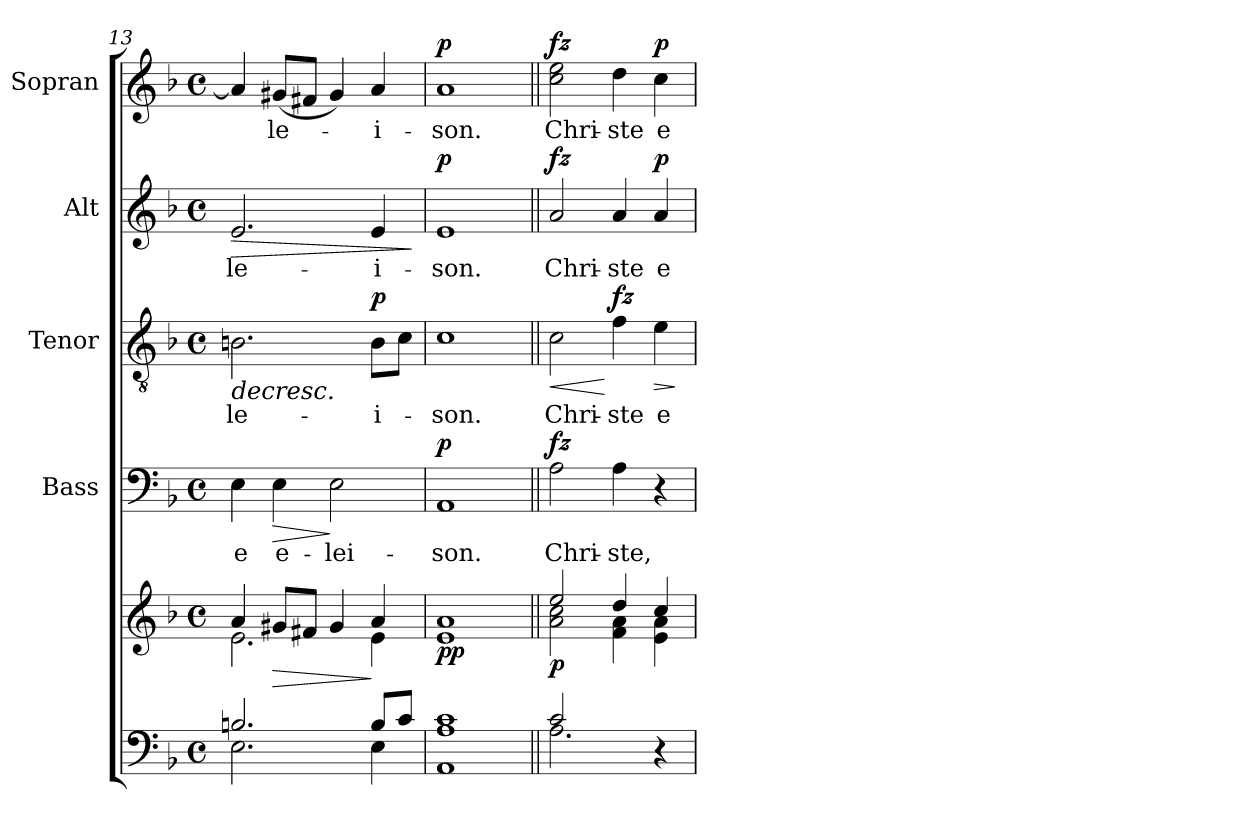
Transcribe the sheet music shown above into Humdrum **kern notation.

**kern	**kern	**dynam	**kern	**text	**dynam	**kern	**text	**dynam	**kern	**text	**dynam	**kern	**text	**dynam
*part5	*part5	*part5	*part4	*part4	*part4	*part3	*part3	*part3	*part2	*part2	*part2	*part1	*part1	*part1
*staff6	*staff5	*staff5/6	*staff4	*staff4	*staff4	*staff3	*staff3	*staff3	*staff2	*staff2	*staff2	*staff1	*staff1	*staff1
*	*	*	*I"Bass	*	*	*I"Tenor	*	*	*I"Alt	*	*	*I"Sopran	*	*
*	*	*	*I'B.	*	*	*I'T.	*	*	*I'A.	*	*	*I'S.	*	*
*clefF4	*clefG2	*	*clefF4	*	*	*clefGv2	*	*	*clefG2	*	*	*clefG2	*	*
*k[b-]	*k[b-]	*	*k[b-]	*	*	*k[b-]	*	*	*k[b-]	*	*	*k[b-]	*	*
*F:	*F:	*	*F:	*	*	*F:	*	*	*F:	*	*	*F:	*	*
*M4/4	*M4/4	*	*M4/4	*	*	*M4/4	*	*	*M4/4	*	*	*M4/4	*	*
*met(c)	*met(c)	*	*met(c)	*	*	*met(c)	*	*	*met(c)	*	*	*met(c)	*	*
=13	=13	=13	=13	=13	=13	=13	=13	=13	=13	=13	=13	=13	=13	=13
*^	*^	*	*	*	*	*	*	*	*	*	*	*	*	*
!	!	!	!	!	!	!LO:LY:b	!	!	!LO:LY:b	!LO:HP:b	!	!LO:LY:b	!LO:HP:b	!	!	!
2.Bn/	2.E\	4a/	2.e\	.	4E\	-e	.	2.Bn\	-le-	>	2.e/	-le-	>	4a/]	.	.
!	!	!	!	!LO:HP:b	!	!LO:LY:b	!LO:HP:b	!	!	!	!	!	!	!	!LO:LY:b	!
.	.	8g#X/L	.	>	4E\	e-	>	.	.	.	.	.	.	(<8g#X/L	-le-	.
.	.	8f#X/J	.	.	.	.	.	.	.	.	.	.	.	8f#X/J	.	.
!	!	!	!	!	!	!LO:LY:b	!	!	!	!	!	!	!	!	!	!
.	.	4g#/	.	.	2E\	-lei-	]	.	.	.	.	.	.	4g#/)	.	.
!	!	!	!	!	!	!	!	!	!LO:LY:b	!LO:DY:a	!	!LO:LY:b	!	!	!LO:LY:b	!
8B/L	4E\	4a/	4e\	]	.	.	.	8B\L	-i-	p	4e/	-i-	.	4a/	-i-	.
8c/J	.	.	.	.	.	.	.	8c\J	.	]	.	.	.	.	.	.
*v	*v	*	*	*	*	*	*	*	*	*	*	*	*	*	*	*
*	*v	*v	*	*	*	*	*	*	*	*	*	*	*	*	*
.	.	.	.	.	.	.	.	.	.	.	]	.	.	.
=14	=14	=14	=14	=14	=14	=14	=14	=14	=14	=14	=14	=14	=14	=14
*^	*^	*	*	*	*	*	*	*	*	*	*	*	*	*
!	!	!	!	!LO:DY:b	!	!LO:LY:b	!LO:DY:a	!	!LO:LY:b	!	!	!LO:LY:b	!LO:DY:a	!	!LO:LY:b	!LO:DY:a
1A 1c	1AA	1a	1e	pp	1AA	-son.	p	1c	-son.	.	1e	-son.	p	1a	-son.	p
=15||	=15||	=15||	=15||	=15||	=15||	=15||	=15||	=15||	=15||	=15||	=15||	=15||	=15||	=15||	=15||	=15||
!	!	!	!	!LO:DY:b	!	!LO:LY:b	!LO:DY:a	!	!LO:LY:b	!LO:HP:b	!	!LO:LY:b	!LO:DY:a	!	!LO:LY:b	!LO:DY:a
2c/	2.A\	2ee/	2a\ 2cc\	p	2A\	Chri-	fz	2c\	Chri-	<	2a/	Chri-	fz	2cc\ 2ee\	Chri-	fz
!	!	!	!	!	!	!LO:LY:b	!	!	!LO:LY:b	!LO:DY:n=1:a	!	!LO:LY:b	!	!	!LO:LY:b	!
2ryy	.	4dd/	4f\ 4a\	.	4A\	-ste,	.	4f\	-ste	[ fz	4a/	-ste	.	4dd\	-ste	.
!	!	!	!	!	!	!	!	!	!LO:LY:b	!LO:HP:b	!	!LO:LY:b	!LO:DY:a	!	!LO:LY:b	!LO:DY:a
.	4r	4cc/	4e\ 4a\	.	4r	.	.	4e\	e-	>	4a/	e-	p	4cc\	e-	p
*v	*v	*	*	*	*	*	*	*	*	*	*	*	*	*	*	*
*	*v	*v	*	*	*	*	*	*	*	*	*	*	*	*	*
.	.	.	.	.	.	.	.	]	.	.	.	.	.	.
=	=	=	=	=	=	=	=	=	=	=	=	=	=	=
*-	*-	*-	*-	*-	*-	*-	*-	*-	*-	*-	*-	*-	*-	*-
